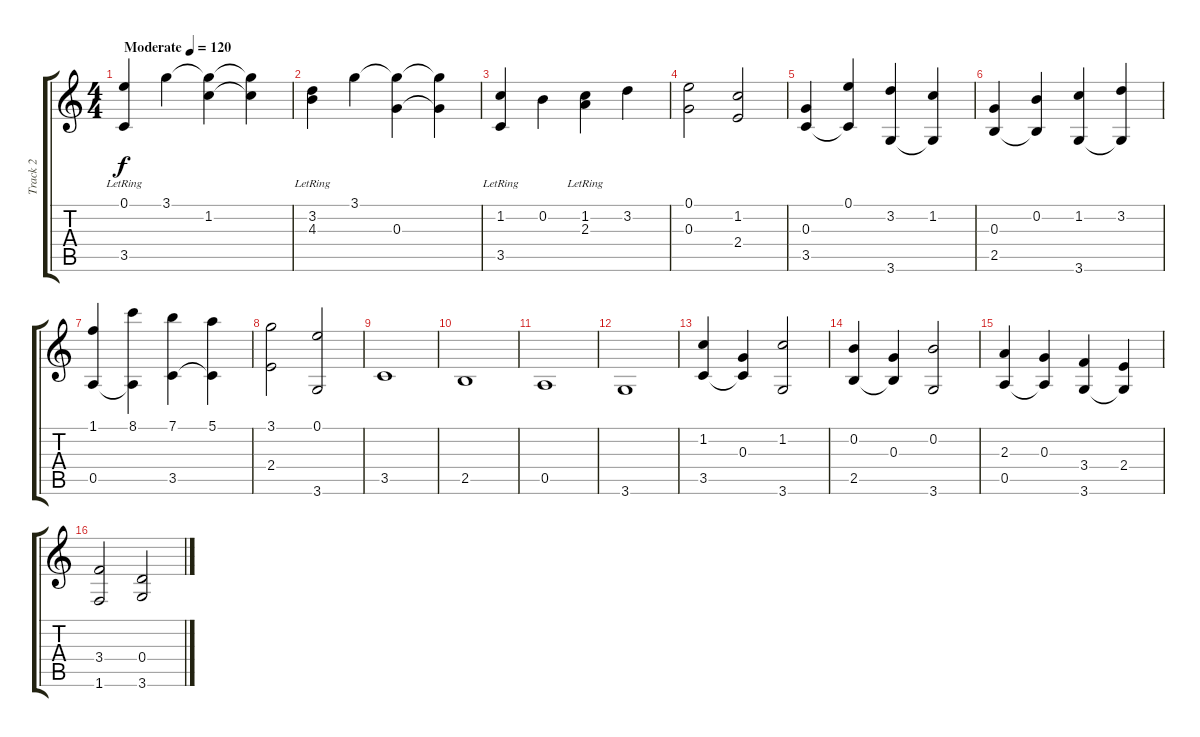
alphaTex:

\track ("Track 2" "Track 2") {instrument acousticguitarnylon}
\staff {score tabs}
\tuning (E4 B3 G3 D3 A2 E2) {hide}
\ts (4 4)
\tempo (120 "Moderate")
\clef g2
\ks c
(0.1 3.5{lr}).4{dy f instrument acousticguitarnylon} 3.1.4 (3.1{t} 1.2).4 (3.1{t} 1.2{t}).4 |
(3.2 4.3{lr}).4 3.1.4 (3.1{t} 0.3).4 (3.1{t} 0.3{t}).4 |
(1.2 3.5{lr}).4 0.2.4 (1.2 2.3{lr}).4 3.2.4 |
(0.1 0.3).2 (1.2 2.4).2 |
(0.3 3.5).4 (0.1 3.5{t}).4 (3.2 3.6).4 (1.2 3.6{t}).4 |
(0.3 2.5).4 (0.2 2.5{t}).4 (1.2 3.6).4 (3.2 3.6{t}).4 |
(1.1 0.5).4 (8.1 0.5{t}).4 (7.1 3.5).4 (5.1 3.5{t}).4 |
(3.1 2.4).2 (0.1 3.6).2 |
3.5.1 |
2.5.1 |
0.5.1 |
3.6.1 |
(1.2 3.5).4 (0.3 3.5{t}).4 (1.2 3.6).2 |
(0.2 2.5).4 (0.3 2.5{t}).4 (0.2 3.6).2 |
(2.3 0.5).4 (0.3 0.5{t}).4 (3.4 3.6).4 (2.4 3.6{t}).4 |
(3.4 1.6).2 (0.4 3.6).2
